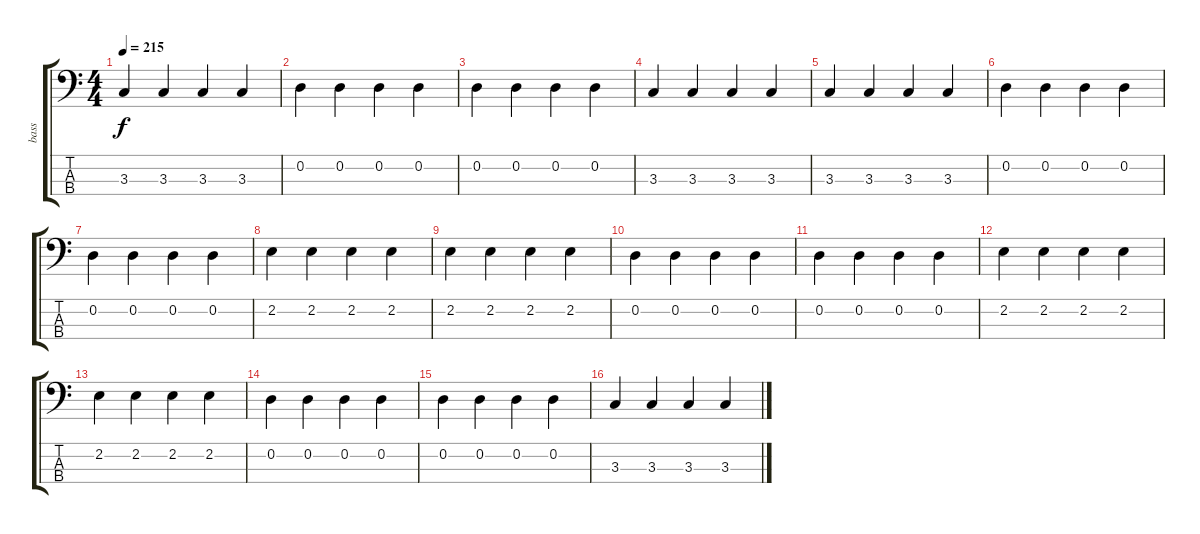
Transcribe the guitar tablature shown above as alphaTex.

\track ("bass" "bass") {instrument slapbass1}
\staff {score tabs}
\tuning (G2 D2 A1 E1) {hide}
\ts (4 4)
\tempo 215
\clef f4
\ks c
3.3.4{dy f} 3.3.4 3.3.4 3.3.4 |
0.2.4 0.2.4 0.2.4 0.2.4 |
0.2.4 0.2.4 0.2.4 0.2.4 |
3.3.4 3.3.4 3.3.4 3.3.4 |
3.3.4 3.3.4 3.3.4 3.3.4 |
0.2.4 0.2.4 0.2.4 0.2.4 |
0.2.4 0.2.4 0.2.4 0.2.4 |
2.2.4 2.2.4 2.2.4 2.2.4 |
2.2.4 2.2.4 2.2.4 2.2.4 |
0.2.4 0.2.4 0.2.4 0.2.4 |
0.2.4 0.2.4 0.2.4 0.2.4 |
2.2.4 2.2.4 2.2.4 2.2.4 |
2.2.4 2.2.4 2.2.4 2.2.4 |
0.2.4 0.2.4 0.2.4 0.2.4 |
0.2.4 0.2.4 0.2.4 0.2.4 |
3.3.4 3.3.4 3.3.4 3.3.4
